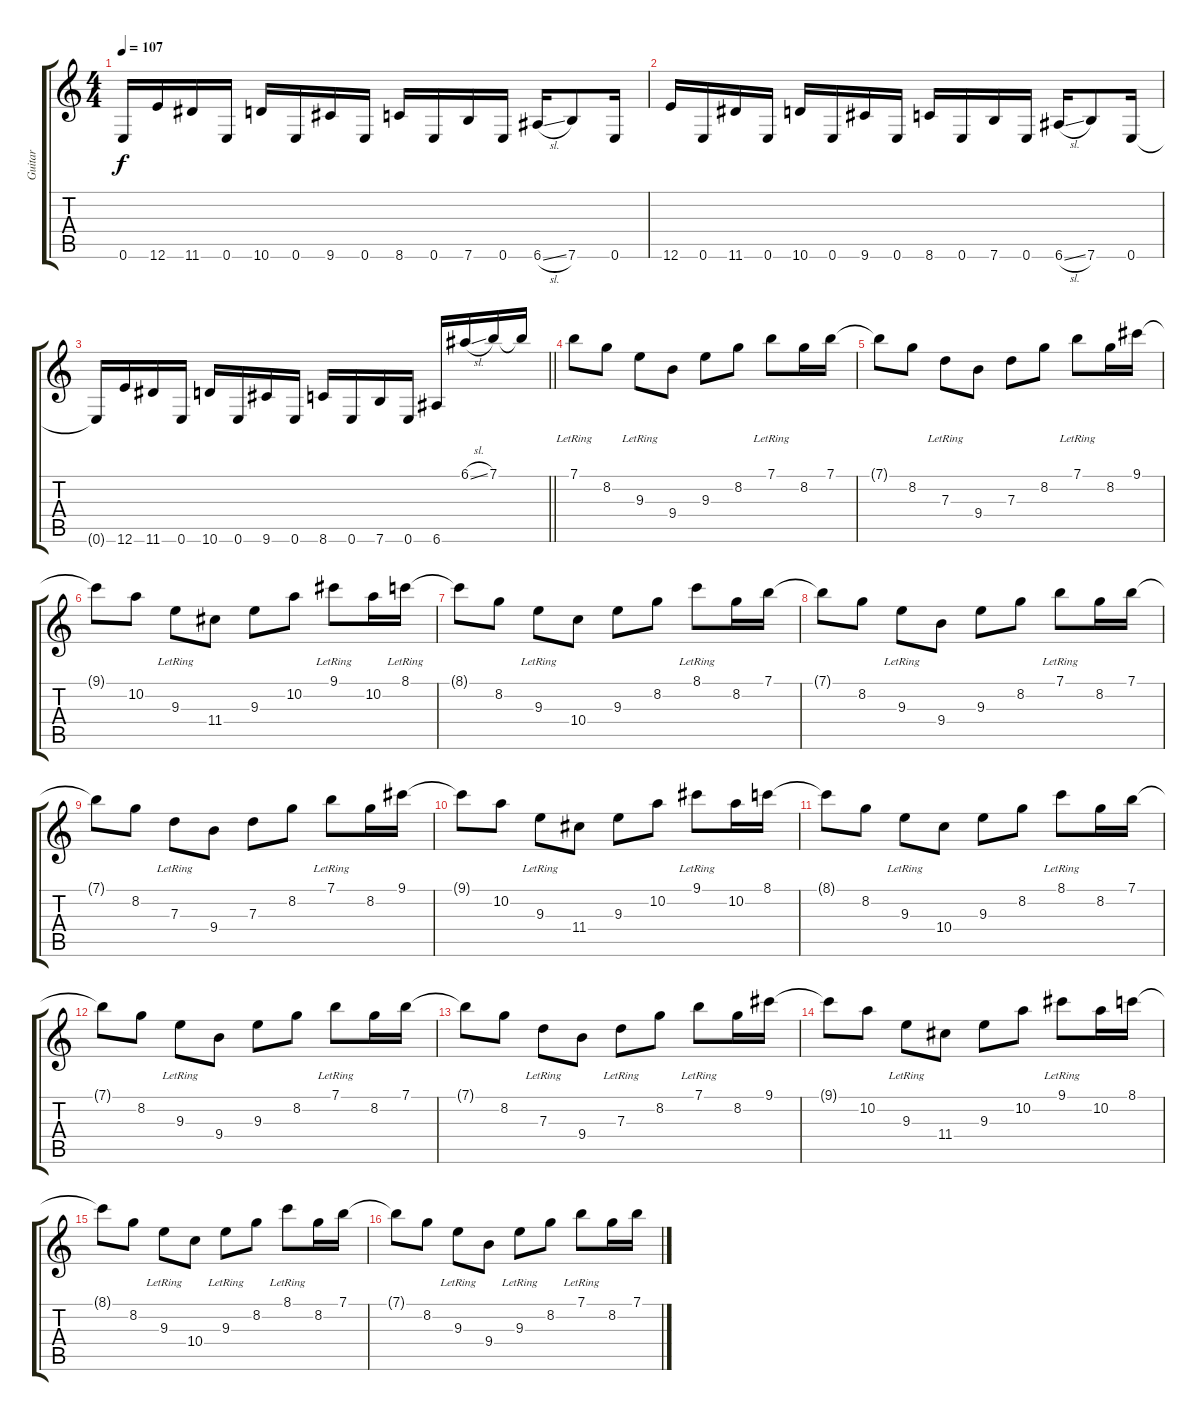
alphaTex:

\track ("Guitar" "Guitar") {instrument electricguitarmuted}
\staff {score tabs}
\tuning (E4 B3 G3 D3 A2 E2) {hide}
\ts (4 4)
\tempo 107
\clef g2
\ks c
0.6{t}.16{dy f} 12.6.16 11.6.16 0.6.16 10.6.16 0.6.16 9.6.16 0.6.16 8.6.16 0.6.16 7.6.16 0.6.16 6.6{sl}.16 7.6.8 0.6.16 |
12.6.16 0.6.16 11.6.16 0.6.16 10.6.16 0.6.16 9.6.16 0.6.16 8.6.16 0.6.16 7.6.16 0.6.16 6.6{sl}.16 7.6.8 0.6.16 |
\barLineRight lightlight
0.6{t}.16 12.6.16 11.6.16 0.6.16 10.6.16 0.6.16 9.6.16 0.6.16 8.6.16 0.6.16 7.6.16 0.6.16 6.6.16 6.1{sl}.16 7.1.16 7.1{t}.16 |
7.1{lr}.8 8.2.8 9.3{lr}.8 9.4.8 9.3.8 8.2.8 7.1{lr}.8 8.2.16 7.1.16 |
7.1{t}.8 8.2.8 7.3{lr}.8 9.4.8 7.3.8 8.2.8 7.1{lr}.8 8.2.16 9.1.16 |
9.1{t}.8 10.2.8 9.3{lr}.8 11.4.8 9.3.8 10.2.8 9.1{lr}.8 10.2.16 8.1{lr}.16 |
8.1{t}.8 8.2.8 9.3{lr}.8 10.4.8 9.3.8 8.2.8 8.1{lr}.8 8.2.16 7.1.16 |
7.1{t}.8 8.2.8 9.3{lr}.8 9.4.8 9.3.8 8.2.8 7.1{lr}.8 8.2.16 7.1.16 |
7.1{t}.8 8.2.8 7.3{lr}.8 9.4.8 7.3.8 8.2.8 7.1{lr}.8 8.2.16 9.1.16 |
9.1{t}.8 10.2.8 9.3{lr}.8 11.4.8 9.3.8 10.2.8 9.1{lr}.8 10.2.16 8.1.16 |
8.1{t}.8 8.2.8 9.3{lr}.8 10.4.8 9.3.8 8.2.8 8.1{lr}.8 8.2.16 7.1.16 |
7.1{t}.8 8.2.8 9.3{lr}.8 9.4.8 9.3.8 8.2.8 7.1{lr}.8 8.2.16 7.1.16 |
7.1{t}.8 8.2.8 7.3{lr}.8 9.4.8 7.3{lr}.8 8.2.8 7.1{lr}.8 8.2.16 9.1.16 |
9.1{t}.8 10.2.8 9.3{lr}.8 11.4.8 9.3.8 10.2.8 9.1{lr}.8 10.2.16 8.1.16 |
8.1{t}.8 8.2.8 9.3{lr}.8 10.4.8 9.3{lr}.8 8.2.8 8.1{lr}.8 8.2.16 7.1.16 |
7.1{t}.8 8.2.8 9.3{lr}.8 9.4.8 9.3{lr}.8 8.2.8 7.1{lr}.8 8.2.16 7.1.16
